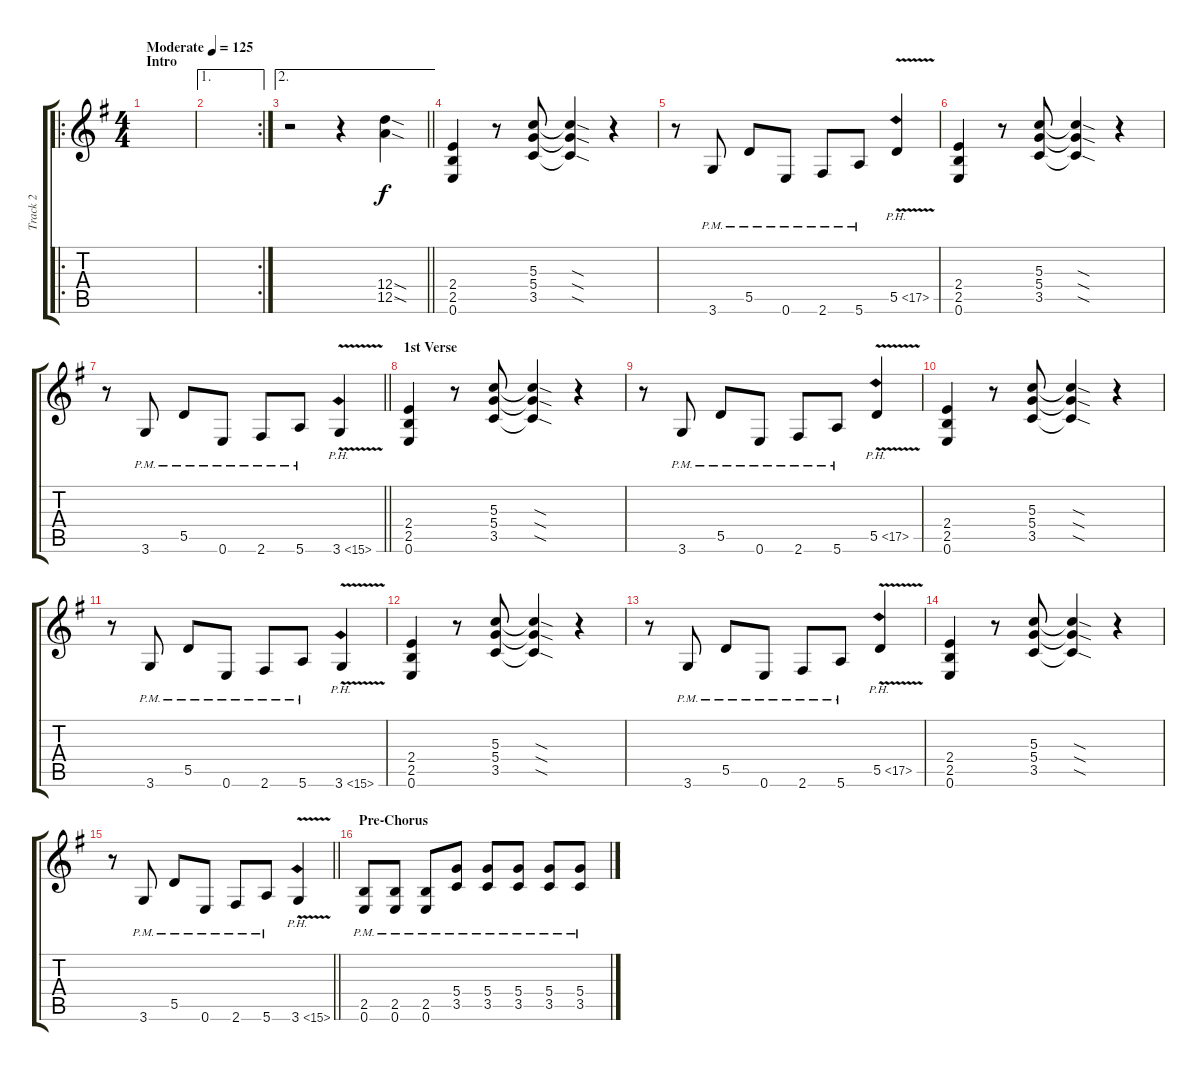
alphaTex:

\track ("Track 2" "Track 2") {instrument distortionguitar}
\staff {score tabs}
\tuning (E4 B3 G3 D3 A2 E2) {hide}
\ro
\ts (4 4)
\section ("" "Intro")
\tempo (125 "Moderate")
\clef g2
\ks g
|
\ae 1
\rc 2
|
\ae 2
\barLineRight lightlight
r.2 r.4 (12.4{sod} 12.5{sod}).4 |
(2.4 2.5 0.6).4 r.8 (5.3 5.4 3.5).8 (5.3{sod t} 5.4{sod t} 3.5{sod t}).4 r.4 |
r.8 3.6{pm}.8 5.5{pm}.8 0.6{pm}.8 2.6{pm}.8 5.6{pm}.8 5.5{ph 12 v}.4 |
(2.4 2.5 0.6).4 r.8 (5.3 5.4 3.5).8 (5.3{sod t} 5.4{sod t} 3.5{sod t}).4 r.4 |
\barLineRight lightlight
r.8 3.6{pm}.8 5.5{pm}.8 0.6{pm}.8 2.6{pm}.8 5.6{pm}.8 3.6{ph 12 v}.4 |
\section ("" "1st Verse")
(2.4 2.5 0.6).4 r.8 (5.3 5.4 3.5).8 (5.3{sod t} 5.4{sod t} 3.5{sod t}).4 r.4 |
r.8 3.6{pm}.8 5.5{pm}.8 0.6{pm}.8 2.6{pm}.8 5.6{pm}.8 5.5{ph 12 v}.4 |
(2.4 2.5 0.6).4 r.8 (5.3 5.4 3.5).8 (5.3{sod t} 5.4{sod t} 3.5{sod t}).4 r.4 |
r.8 3.6{pm}.8 5.5{pm}.8 0.6{pm}.8 2.6{pm}.8 5.6{pm}.8 3.6{ph 12 v}.4 |
(2.4 2.5 0.6).4 r.8 (5.3 5.4 3.5).8 (5.3{sod t} 5.4{sod t} 3.5{sod t}).4 r.4 |
r.8 3.6{pm}.8 5.5{pm}.8 0.6{pm}.8 2.6{pm}.8 5.6{pm}.8 5.5{ph 12 v}.4 |
(2.4 2.5 0.6).4 r.8 (5.3 5.4 3.5).8 (5.3{sod t} 5.4{sod t} 3.5{sod t}).4 r.4 |
\barLineRight lightlight
r.8 3.6{pm}.8 5.5{pm}.8 0.6{pm}.8 2.6{pm}.8 5.6{pm}.8 3.6{ph 12 v}.4 |
\section ("" "Pre-Chorus")
(2.5{pm} 0.6{pm}).8 (2.5{pm} 0.6{pm}).8 (2.5{pm} 0.6{pm}).8 (5.4{pm} 3.5{pm}).8 (5.4{pm} 3.5{pm}).8 (5.4{pm} 3.5{pm}).8 (5.4{pm} 3.5{pm}).8 (5.4{pm} 3.5{pm}).8
